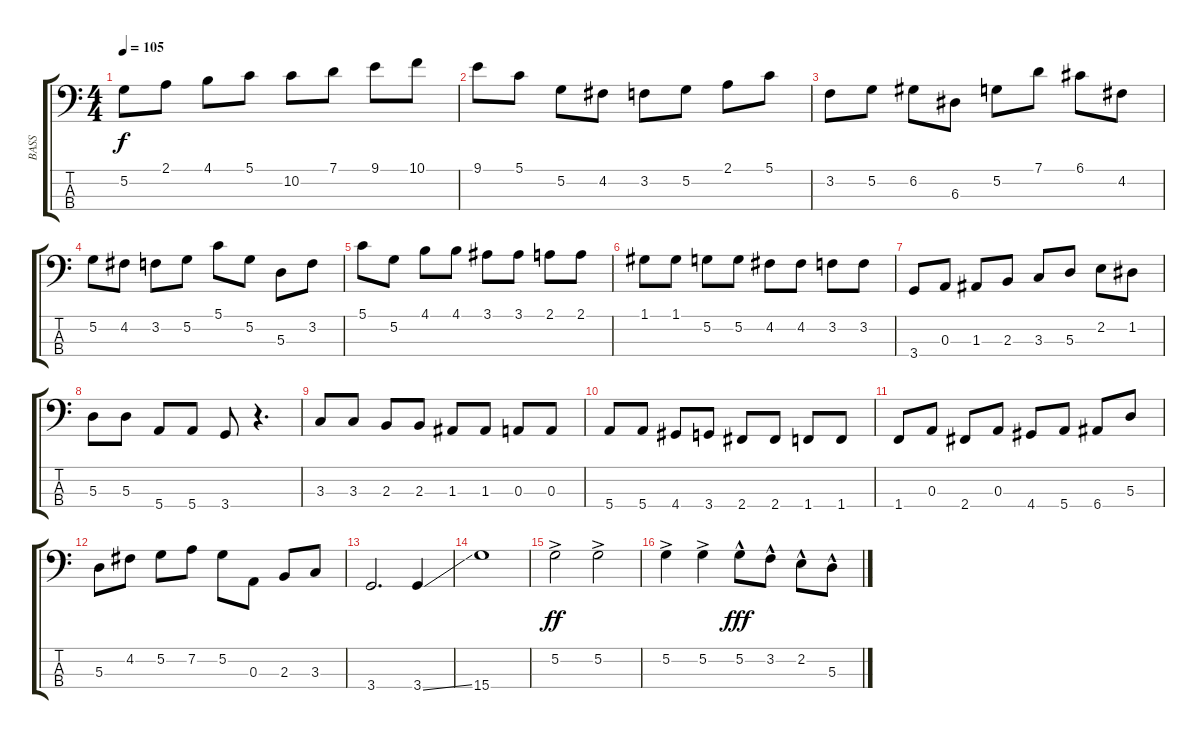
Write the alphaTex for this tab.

\track ("BASS" "BASS") {instrument electricbassfinger}
\staff {score tabs}
\tuning (G2 D2 A1 E1) {hide}
\ts (4 4)
\tempo 105
\clef f4
\ks c
5.2.8{dy f} 2.1.8 4.1.8 5.1.8 10.2.8 7.1.8 9.1.8 10.1.8 |
9.1.8 5.1.8 5.2.8 4.2.8 3.2.8 5.2.8 2.1.8 5.1.8 |
3.2.8 5.2.8 6.2.8 6.3.8 5.2.8 7.1.8 6.1.8 4.2.8 |
5.2.8 4.2.8 3.2.8 5.2.8 5.1.8 5.2.8 5.3.8 3.2.8 |
5.1.8 5.2.8 4.1.8 4.1.8 3.1.8 3.1.8 2.1.8 2.1.8 |
1.1.8 1.1.8 5.2.8 5.2.8 4.2.8 4.2.8 3.2.8 3.2.8 |
3.4.8 0.3.8 1.3.8 2.3.8 3.3.8 5.3.8 2.2.8 1.2.8 |
5.3.8 5.3.8 5.4.8 5.4.8 3.4.8 r.4{d} |
3.3.8 3.3.8 2.3.8 2.3.8 1.3.8 1.3.8 0.3.8 0.3.8 |
5.4.8 5.4.8 4.4.8 3.4.8 2.4.8 2.4.8 1.4.8 1.4.8 |
1.4.8 0.3.8 2.4.8 0.3.8 4.4.8 5.4.8 6.4.8 5.3.8 |
5.3.8 4.2.8 5.2.8 7.2.8 5.2.8 0.3.8 2.3.8 3.3.8 |
3.4.2{d} 3.4{ss}.4 |
15.4.1 |
5.2{ac}.2{dy ff} 5.2{ac}.2 |
5.2{ac}.4 5.2{ac}.4 5.2{hac}.8{dy fff} 3.2{hac}.8 2.2{hac}.8 5.3{hac}.8
